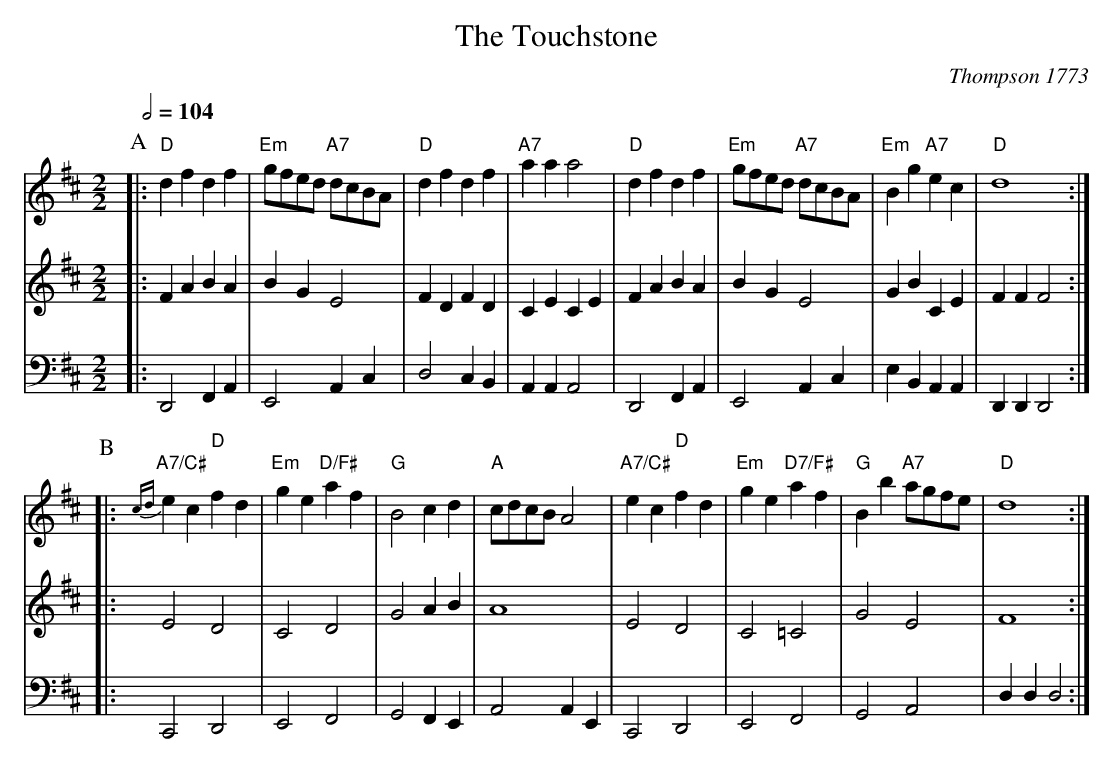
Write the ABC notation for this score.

X:1
T:The Touchstone
C:Thompson 1773
Q:1/2=104
M:2/2
L:1/4
K:D
P:A
V:1
|: "D"df df | "Em"g/f/e/d/ "A7"d/c/B/A/ | "D"df df | "A7"aa a2 |\
"D"df df | "Em"g/f/e/d/ "A7"d/c/B/A/ | "Em"Bg "A7"ec | "D"d4 :|
V:2 treble
|: FA BA | BG E2 | FD FD | CE CE |\
FA BA | BG E2 | GB CE | FF F2 :|
V:3 bass octave=-2
|: D2 FA | E2 Ac | d2 cB | AA A2 |\
D2 FA | E2 Ac | eB AA | DD D2 :|
P:B
V:1
|: {cd}"A7/C#"ec "D"fd | "Em"ge "D/F#"af | "G"B2 cd | "A"c/d/c/B/ A2 |\
"A7/C#"ec "D"fd | "Em"ge "D7/F#"af | "G"Bb "A7"a/g/f/e/ | "D"d4 :|
V:2
|: E2 D2 | C2 D2 | G2 AB | A4 |\
E2 D2 | C2 =C2 | G2 E2 | F4 :|
V:3
|: C2 D2 | E2 F2 | G2 FE | A2 AE |\
C2 D2 | E2 F2 | G2 A2 | dd d2 :|
